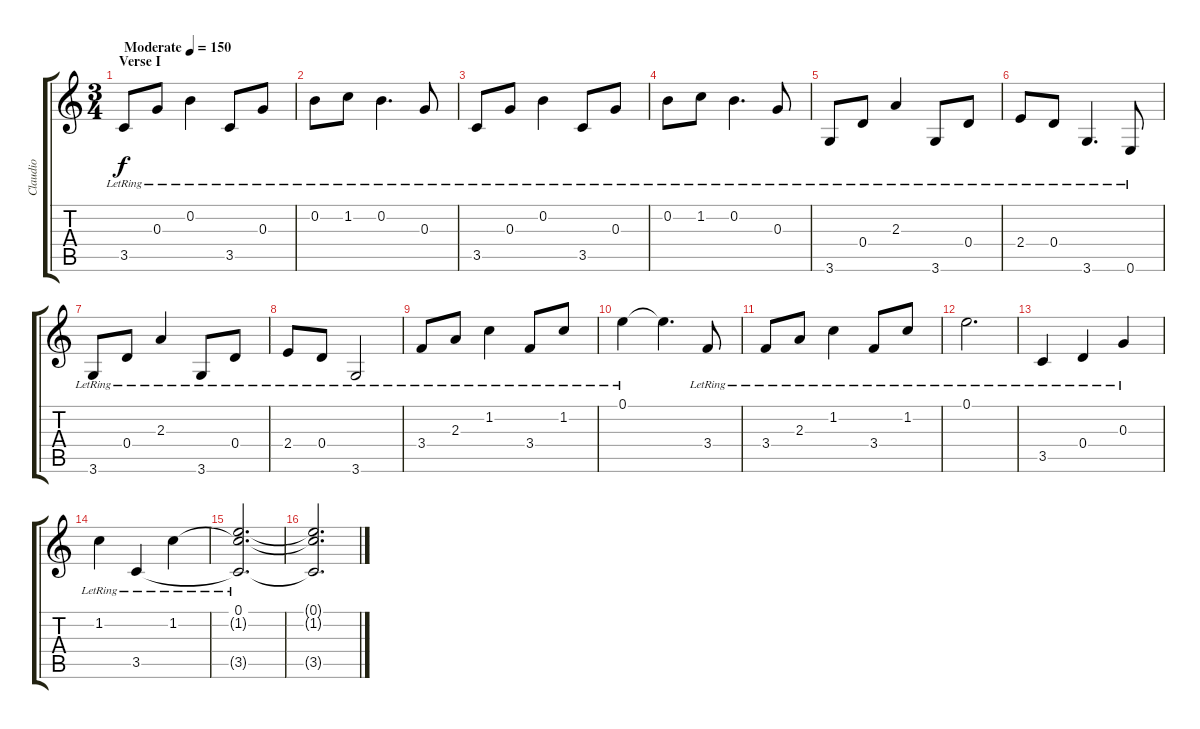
\track ("Claudio" "Claudio") {instrument acousticguitarnylon}
\staff {score tabs}
\tuning (E4 B3 G3 D3 A2 E2) {hide}
\ts (3 4)
\section ("" "Verse I")
\tempo (150 "Moderate")
\clef g2
\ks c
3.5{lr}.8{dy f instrument acousticguitarnylon} 0.3{lr}.8 0.2{lr}.4 3.5{lr}.8 0.3{lr}.8 |
0.2{lr}.8 1.2{lr}.8 0.2{lr}.4{d} 0.3{lr}.8 |
3.5{lr}.8 0.3{lr}.8 0.2{lr}.4 3.5{lr}.8 0.3{lr}.8 |
0.2{lr}.8 1.2{lr}.8 0.2{lr}.4{d} 0.3{lr}.8 |
3.6{lr}.8 0.4{lr}.8 2.3{lr}.4 3.6{lr}.8 0.4{lr}.8 |
2.4{lr}.8 0.4{lr}.8 3.6{lr}.4{d} 0.6{lr}.8 |
3.6{lr}.8 0.4{lr}.8 2.3{lr}.4 3.6{lr}.8 0.4{lr}.8 |
2.4{lr}.8 0.4{lr}.8 3.6{lr}.2 |
3.4{lr}.8 2.3{lr}.8 1.2{lr}.4 3.4{lr}.8 1.2{lr}.8 |
0.1{lr}.4 0.1{t}.4{d} 3.4{lr}.8 |
3.4{lr}.8 2.3{lr}.8 1.2{lr}.4 3.4{lr}.8 1.2{lr}.8 |
0.1{lr}.2{d} |
3.5{lr}.4 0.4{lr}.4 0.3{lr}.4 |
1.2{lr}.4 3.5{lr}.4 1.2{lr}.4 |
(0.1{lr} 1.2{t} 3.5{t}).2{d} |
(0.1{t} 1.2{t} 3.5{t}).2{d}
